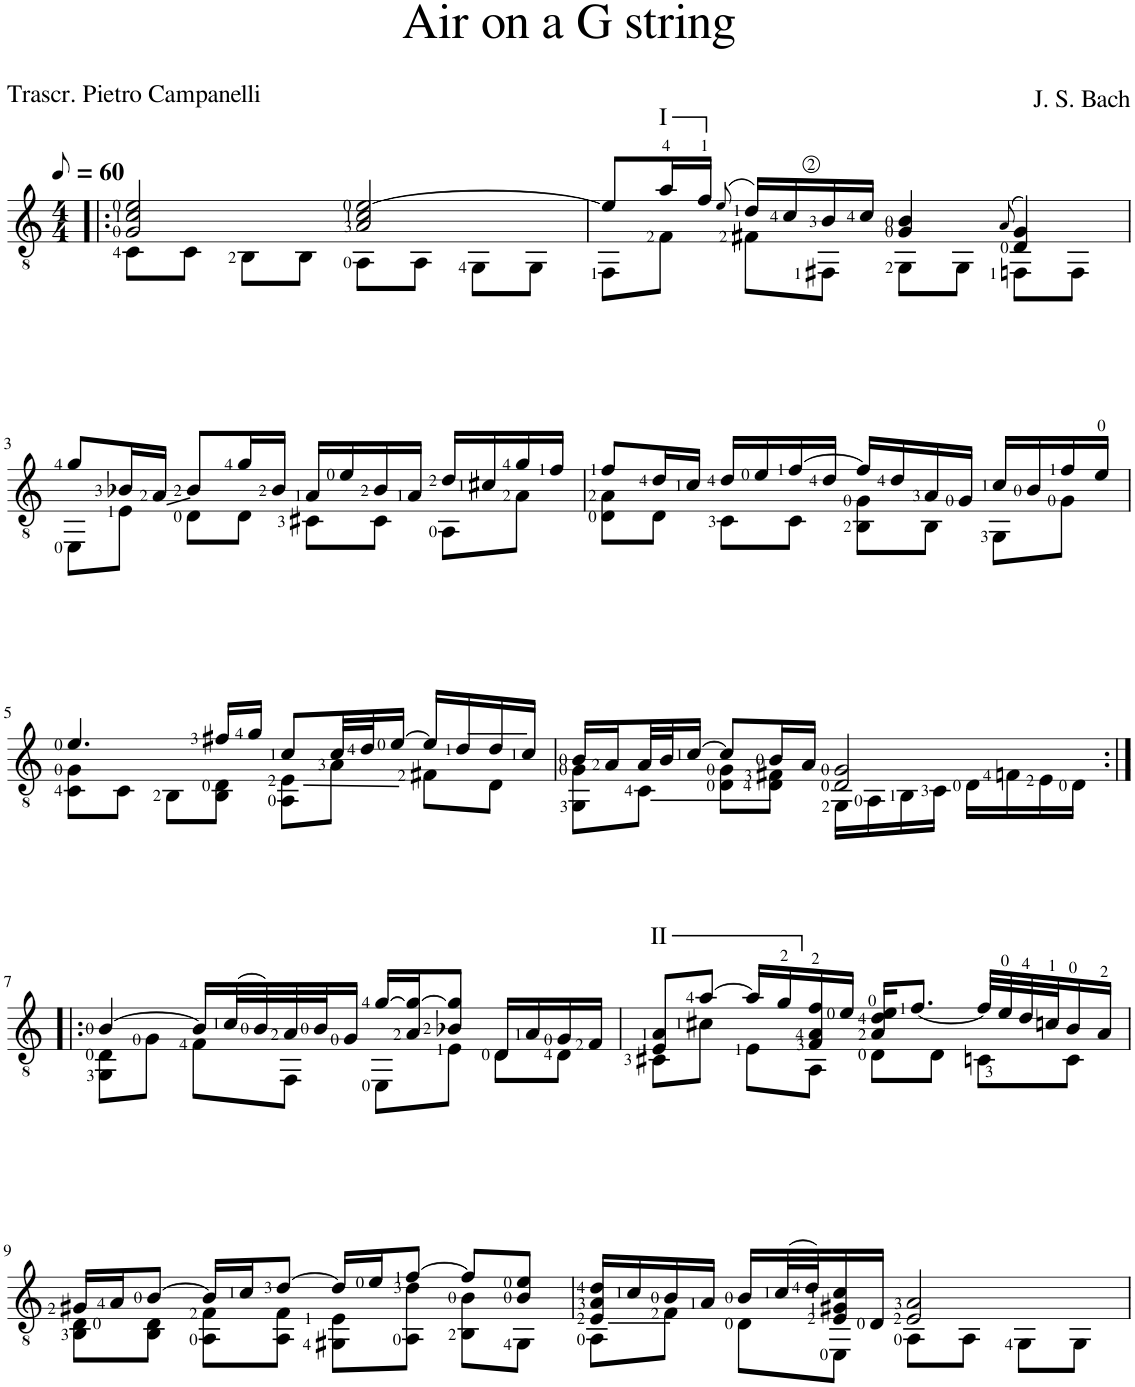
**kern
*part1
*staff1
*I"Classical Guitar
*I'Guit.
*clefGv2
*k[]
*M4/4
*MM30
=1!|:
*^
2G/ 2c/ 2e/	8C\L
.	8C\J
.	8BB\L
.	8BB\J
2A/ 2c/ [2e/	8AA\L
.	8AA\J
.	8GG\L
.	8GG\J
=2	=2
8e/L]	8FF\L
!LO:TX:a:t=I	!
16a/L	8F\J
16f/JJ	.
(8qe/	.
16d/LL)	8F#X\L
16c/	.
16B/	8FF#X\J
16c/JJ	.
4G/ 4B/	8GG\L
.	8GG\J
(>8qA/	.
4D/ 4G/)	8FFn\L
.	8FF\J
!!LO:LB:g=z	!!
=3	=3
8g/L	8EE\L
16B-X/L	8E\J
16A/JJ	.
8B-/L	8D\L
16g/L	8D\J
16B-/JJ	.
16A/LL	8C#X\L
16e/	.
16B-/	8C#\J
16A/JJ	.
16d/LL	8AA\L
16c#X/	.
16g/	8A\J
16f/JJ	.
=4	=4
8f/L	8D\ 8A\L
16d/L	8D\J
16c/JJ	.
16d/LL	8C\L
16e/	.
[16f/	8C\J
16d/JJ	.
16f/LL]	8BB\ 8G\L
16d/	.
16A/	8BB\J
16G/JJ	.
16c/LL	8GG\L
16B/	.
16f/	8G\J
16e/JJ	.
!!LO:LB:g=z	!!
=5	=5
4.e/	8C\ 8G\L
.	8C\J
.	8BB\L
16f#X/LL	8BB\ 8D\J
16g/JJ	.
8c/L	8AA\ 8E\L
32c/LL	8A\J
32d/J	.
[16e/JJ	.
16e/LL]	8F#X\L
16d/	.
16d/	8D\J
16c/JJ	.
=6	=6
16B/LL	8GG\ 8G\L
16A/	.
32A/L	8C\J
32B/J	.
[16c/JJ	.
8c/L]	8D\ 8G\L
16B/L	8D\ 8F#X\J
16A/JJ	.
2D/ 2G/	16GG\LL
.	16AA\
.	16BB\
.	16C\JJ
.	16D\LL
.	16Fn\
.	16E\
.	16D\JJ
!!LO:LB:g=z	!!
=7:|!|:	=7:|!|:
[4B/	8GG\ 8D\L
.	8G\J
16B/LL]	8F\L
(32c/L	.
32B/)	.
32A/	8FF\J
32B/J	.
16G/JJ	.
[16g/LL	8EE\L
16A/ 16g/_J	.
8B-X/ 8g/]J	8E\J
16D/LL	8D\L
16A/	.
16G/	8D\J
16F/JJ	.
=8	=8
!LO:TX:a:t=II	!
8E/ 8A/L	8C#X\L
[8a/J	8c#X\J
16a/LL]	8E\L
16g/	.
16F/ 16A/ 16f/	8AA\J
16e/JJ	.
16A/ 16d/ 16e/KL	8D\L
[<8.f/J	.
.	8D\J
32f/LLL]	8Cn\L
32e/	.
32d/	.
32cn/J	.
16B/	8C\J
16A/JJ	.
!!LO:LB:g=z	!!
=9	=9
16G#X/LL	8BB\ 8D\L
16A/J	.
[8B/J	8BB\ 8D\J
16B/LL]	8AA\ 8F\L
16c/J	.
[8d/J	8AA\ 8F\J
16d/LL]	8GG#X\ 8E\L
16e/J	.
[8f/J	8AA\ 8d\J
8f/L]	8BB\ 8B\L
8B/ 8e/J	8GG#\J
=10	=10
16E/ 16A/ 16d/LL	8AA\L
16c/	.
16B/	8F\J
16A/JJ	.
16B/LL	8D\L
(32c/L	.
32d/J)	.
16E/ 16G#X/ 16c/	8EE\J
16D/JJ	.
2E/ 2A/	8AA\L
.	8AA\J
.	8GG\L
.	8GG\J
*v	*v
=
*-
